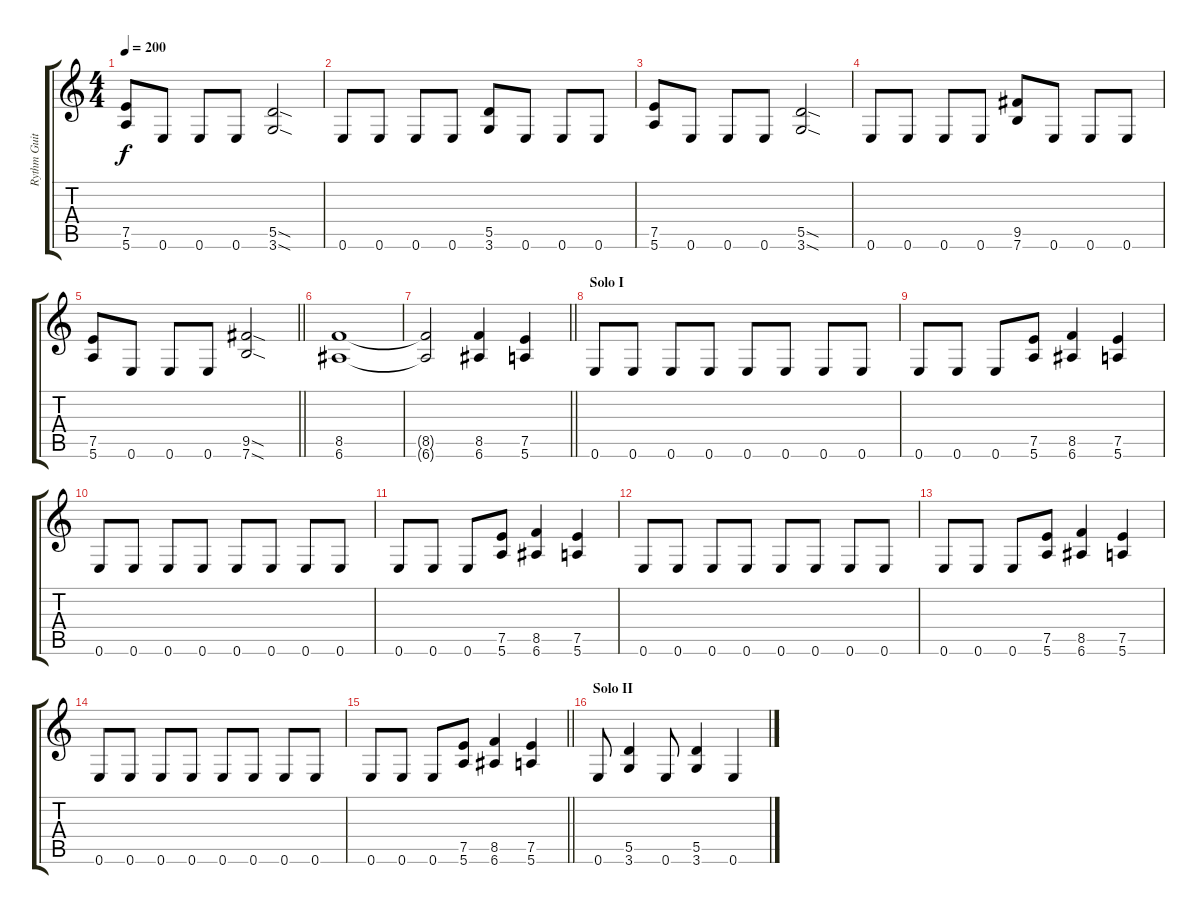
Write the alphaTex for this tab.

\track ("Rythm Guitar" "Rythm Guit") {instrument distortionguitar}
\staff {score tabs}
\tuning (E4 B3 G3 D3 A2 E2) {hide}
\ts (4 4)
\tempo 200
\clef g2
\ks c
(7.5 5.6).8{dy f} 0.6.8 0.6.8 0.6.8 (5.5{sod} 3.6{sod}).2 |
0.6.8 0.6.8 0.6.8 0.6.8 (5.5 3.6).8 0.6.8 0.6.8 0.6.8 |
(7.5 5.6).8 0.6.8 0.6.8 0.6.8 (5.5{sod} 3.6{sod}).2 |
0.6.8 0.6.8 0.6.8 0.6.8 (9.5 7.6).8 0.6.8 0.6.8 0.6.8 |
\barLineRight lightlight
(7.5 5.6).8 0.6.8 0.6.8 0.6.8 (9.5{sod} 7.6{sod}).2 |
(8.5 6.6).1 |
\barLineRight lightlight
(8.5{t} 6.6{t}).2 (8.5 6.6).4 (7.5 5.6).4 |
\section ("" "Solo I")
0.6.8 0.6.8 0.6.8 0.6.8 0.6.8 0.6.8 0.6.8 0.6.8 |
0.6.8 0.6.8 0.6.8 (7.5 5.6).8 (8.5 6.6).4 (7.5 5.6).4 |
0.6.8 0.6.8 0.6.8 0.6.8 0.6.8 0.6.8 0.6.8 0.6.8 |
0.6.8 0.6.8 0.6.8 (7.5 5.6).8 (8.5 6.6).4 (7.5 5.6).4 |
0.6.8 0.6.8 0.6.8 0.6.8 0.6.8 0.6.8 0.6.8 0.6.8 |
0.6.8 0.6.8 0.6.8 (7.5 5.6).8 (8.5 6.6).4 (7.5 5.6).4 |
0.6.8 0.6.8 0.6.8 0.6.8 0.6.8 0.6.8 0.6.8 0.6.8 |
\barLineRight lightlight
0.6.8 0.6.8 0.6.8 (7.5 5.6).8 (8.5 6.6).4 (7.5 5.6).4 |
\section ("" "Solo II")
0.6.8 (5.5 3.6).4 0.6.8 (5.5 3.6).4 0.6.4
